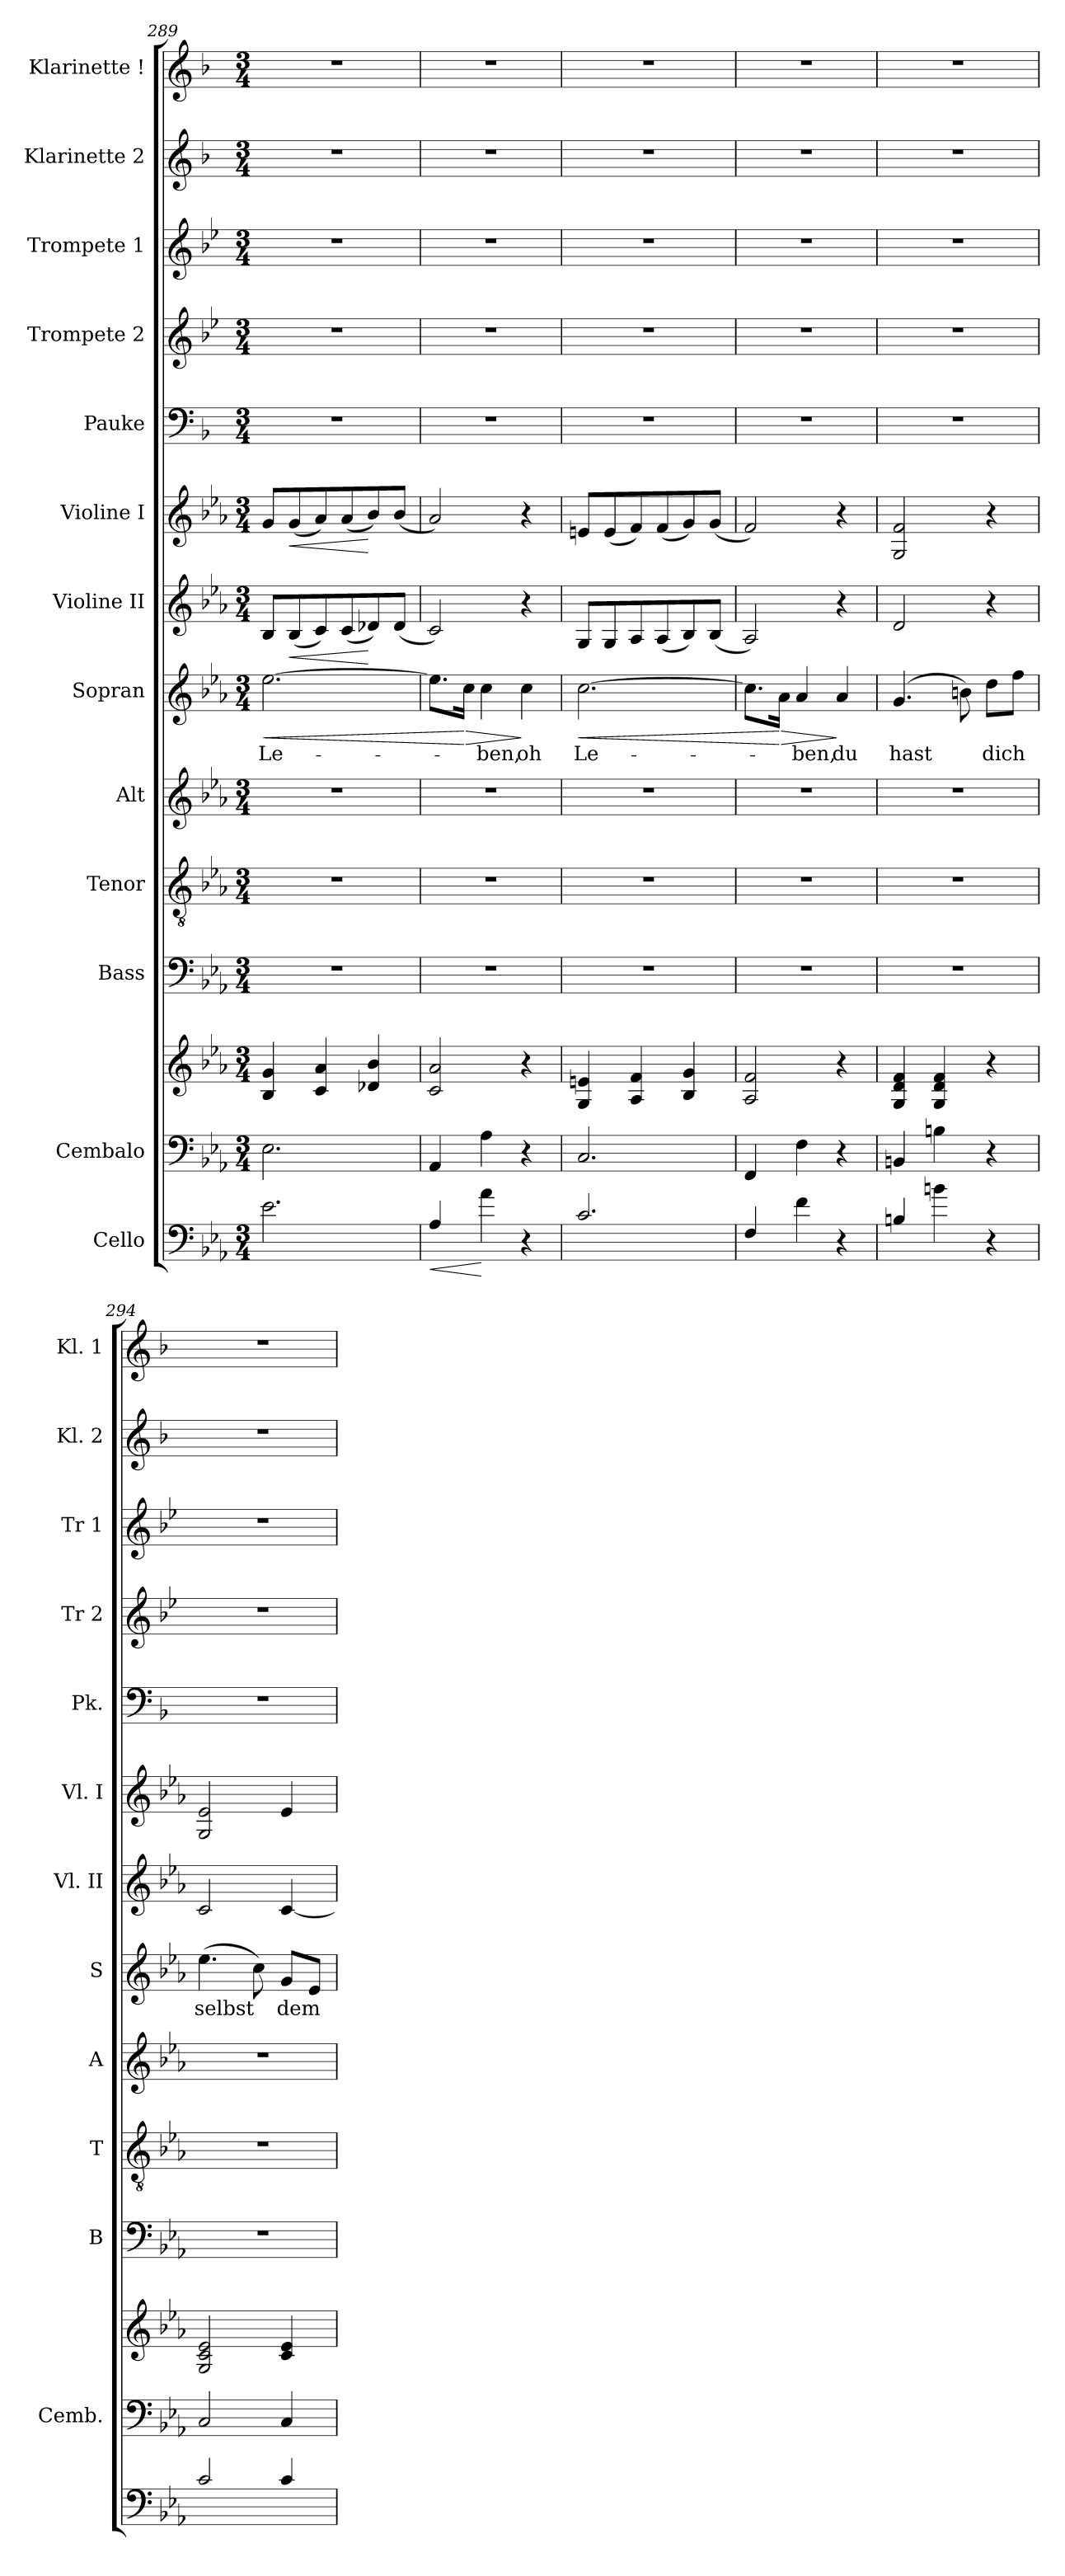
**kern	**dynam	**kern	**kern	**kern	**kern	**kern	**kern	**text	**dynam	**kern	**dynam	**kern	**dynam	**kern	**kern	**kern	**kern	**kern
*part13	*part13	*part12	*part12	*part11	*part10	*part9	*part8	*part8	*part8	*part7	*part7	*part6	*part6	*part5	*part4	*part3	*part2	*part1
*staff14	*staff14	*staff13	*staff12	*staff11	*staff10	*staff9	*staff8	*staff8	*staff8	*staff7	*staff7	*staff6	*staff6	*staff5	*staff4	*staff3	*staff2	*staff1
*I"Cello	*	*I"Cembalo	*	*I"Bass	*I"Tenor	*I"Alt	*I"Sopran	*	*	*I"Violine II	*	*I"Violine I	*	*I"Pauke	*I"Trompete 2	*I"Trompete 1	*I"Klarinette 2	*I"Klarinette !
*	*	*I'Cemb.	*	*I'B	*I'T	*I'A	*I'S	*	*	*I'Vl. II	*	*I'Vl. I	*	*I'Pk.	*I'Tr 2	*I'Tr 1	*I'Kl. 2	*I'Kl. 1
*clefF4	*	*clefF4	*clefG2	*clefF4	*clefGv2	*clefG2	*clefG2	*	*	*clefG2	*	*clefG2	*	*clefF4	*clefG2	*clefG2	*clefG2	*clefG2
*ITrd7c12	*	*	*	*	*	*	*	*	*	*	*	*	*	*ITrd1c2	*ITrd4c7	*ITrd4c7	*ITrd1c2	*ITrd1c2
*k[b-e-a-]	*	*k[b-e-a-]	*k[b-e-a-]	*k[b-e-a-]	*k[b-e-a-]	*k[b-e-a-]	*k[b-e-a-]	*	*	*k[b-e-a-]	*	*k[b-e-a-]	*	*k[b-e-a-]	*k[b-e-a-]	*k[b-e-a-]	*k[b-e-a-]	*k[b-e-a-]
*E-:	*	*E-:	*E-:	*E-:	*E-:	*E-:	*E-:	*	*	*E-:	*	*E-:	*	*E-:	*E-:	*E-:	*E-:	*E-:
*M3/4	*	*M3/4	*M3/4	*M3/4	*M3/4	*M3/4	*M3/4	*	*	*M3/4	*	*M3/4	*	*M3/4	*M3/4	*M3/4	*M3/4	*M3/4
=289	=289	=289	=289	=289	=289	=289	=289	=289	=289	=289	=289	=289	=289	=289	=289	=289	=289	=289
!	!	!	!	!	!	!	!	!LO:LY:b	!LO:HP:b	!	!	!	!	!	!	!	!	!
2.E-\	.	2.E-\	4B-/ 4g/	2.r	2.r	2.r	[2.ee-\	Le-	<	8B-/L	.	8g/L	.	2.r	2.r	2.r	2.r	2.r
!	!	!	!	!	!	!	!	!	!	!	!LO:HP:b	!	!LO:HP:b	!	!	!	!	!
.	.	.	.	.	.	.	.	.	.	(<8B-/	<	(<8g/	<	.	.	.	.	.
.	.	.	4c/ 4a-/	.	.	.	.	.	.	8c/)	.	8a-/)	.	.	.	.	.	.
.	.	.	.	.	.	.	.	.	.	(<8c/	.	(<8a-/	.	.	.	.	.	.
.	.	.	4d-X/ 4b-/	.	.	.	.	.	.	8d-X/)	[	8b-/)	[	.	.	.	.	.
.	.	.	.	.	.	.	.	.	.	(<8d-/J	.	(<8b-/J	.	.	.	.	.	.
=290	=290	=290	=290	=290	=290	=290	=290	=290	=290	=290	=290	=290	=290	=290	=290	=290	=290	=290
!	!LO:HP:b	!	!	!	!	!	!	!	!	!	!	!	!	!	!	!	!	!
4AA-/	<	4AA-/	2c/ 2a-/	2.r	2.r	2.r	8.ee-\L]	.	.	2c/)	.	2a-/)	.	2.r	2.r	2.r	2.r	2.r
!	!	!	!	!	!	!	!	!	!LO:HP:n=1:b	!	!	!	!	!	!	!	!	!
.	.	.	.	.	.	.	16cc\Jk	.	[ >	.	.	.	.	.	.	.	.	.
!	!	!	!	!	!	!	!	!LO:LY:b	!	!	!	!	!	!	!	!	!	!
4A-\	[	4A-\	.	.	.	.	4cc\	-ben,	.	.	.	.	.	.	.	.	.	.
!	!	!	!	!	!	!	!	!LO:LY:b	!	!	!	!	!	!	!	!	!	!
4r	.	4r	4r	.	.	.	4cc\	oh	]	4r	.	4r	.	.	.	.	.	.
=291	=291	=291	=291	=291	=291	=291	=291	=291	=291	=291	=291	=291	=291	=291	=291	=291	=291	=291
!	!	!	!	!	!	!	!	!LO:LY:b	!LO:HP:b	!	!	!	!	!	!	!	!	!
2.C/	.	2.C/	4G/ 4en/	2.r	2.r	2.r	[2.cc\	Le-	<	8G/L	.	8en/L	.	2.r	2.r	2.r	2.r	2.r
.	.	.	.	.	.	.	.	.	.	(<8G/	.	(<8e/	.	.	.	.	.	.
.	.	.	4A-/ 4f/	.	.	.	.	.	.	8A-/	.	8f/)	.	.	.	.	.	.
.	.	.	.	.	.	.	.	.	.	(<8A-/	.	(<8f/	.	.	.	.	.	.
.	.	.	4B-/ 4g/	.	.	.	.	.	.	8B-/)	.	8g/)	.	.	.	.	.	.
.	.	.	.	.	.	.	.	.	.	(<8B-/J	.	(<8g/J	.	.	.	.	.	.
=292	=292	=292	=292	=292	=292	=292	=292	=292	=292	=292	=292	=292	=292	=292	=292	=292	=292	=292
4FF/	.	4FF/	2A-/ 2f/	2.r	2.r	2.r	8.cc\L]	.	.	2A-/)	.	2f/)	.	2.r	2.r	2.r	2.r	2.r
!	!	!	!	!	!	!	!	!	!LO:HP:n=1:b	!	!	!	!	!	!	!	!	!
.	.	.	.	.	.	.	16a-\Jk	.	[ >	.	.	.	.	.	.	.	.	.
!	!	!	!	!	!	!	!	!LO:LY:b	!	!	!	!	!	!	!	!	!	!
4F\	.	4F\	.	.	.	.	4a-/	-ben,	.	.	.	.	.	.	.	.	.	.
!	!	!	!	!	!	!	!	!LO:LY:b	!	!	!	!	!	!	!	!	!	!
4r	.	4r	4r	.	.	.	4a-/	du	]	4r	.	4r	.	.	.	.	.	.
!!LO:PB:g=z
=293	=293	=293	=293	=293	=293	=293	=293	=293	=293	=293	=293	=293	=293	=293	=293	=293	=293	=293
!	!	!	!	!	!	!	!	!LO:LY:b	!	!	!	!	!	!	!	!	!	!
4BBn/	.	4BBn/	4G/ 4d/ 4f/	2.r	2.r	2.r	(4.g/	hast	.	2d/	.	2G/ 2f/	.	2.r	2.r	2.r	2.r	2.r
4Bn\	.	4Bn\	4G/ 4d/ 4f/	.	.	.	.	.	.	.	.	.	.	.	.	.	.	.
.	.	.	.	.	.	.	8bn\)	.	.	.	.	.	.	.	.	.	.	.
!	!	!	!	!	!	!	!	!LO:LY:b	!	!	!	!	!	!	!	!	!	!
4r	.	4r	4r	.	.	.	8dd\L	dich	.	4r	.	4r	.	.	.	.	.	.
.	.	.	.	.	.	.	8ff\J	.	.	.	.	.	.	.	.	.	.	.
=294	=294	=294	=294	=294	=294	=294	=294	=294	=294	=294	=294	=294	=294	=294	=294	=294	=294	=294
!	!	!	!	!	!	!	!	!LO:LY:b	!	!	!	!	!	!	!	!	!	!
2C/	.	2C/	2G/ 2c/ 2e-/	2.r	2.r	2.r	(>4.ee-\	selbst	.	2c/	.	2G/ 2e-/	.	2.r	2.r	2.r	2.r	2.r
.	.	.	.	.	.	.	8cc\)	.	.	.	.	.	.	.	.	.	.	.
!	!	!	!	!	!	!	!	!LO:LY:b	!	!	!	!	!	!	!	!	!	!
4C/	.	4C/	4c/ 4e-/	.	.	.	8g/L	dem	.	[4c/	.	4e-/	.	.	.	.	.	.
.	.	.	.	.	.	.	8e-/J	.	.	.	.	.	.	.	.	.	.	.
=	=	=	=	=	=	=	=	=	=	=	=	=	=	=	=	=	=	=
*-	*-	*-	*-	*-	*-	*-	*-	*-	*-	*-	*-	*-	*-	*-	*-	*-	*-	*-
